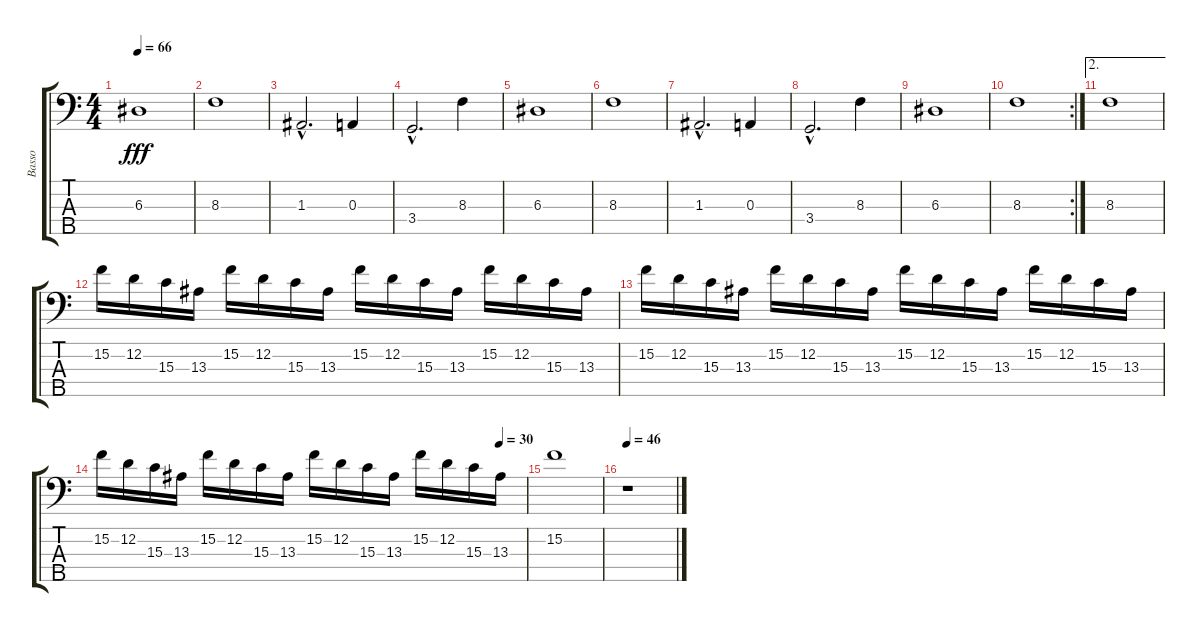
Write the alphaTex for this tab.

\track ("Basso" "Basso") {instrument electricbassfinger}
\staff {score tabs}
\tuning (G2 D2 A1 E1 B0) {hide}
\ts (4 4)
\tempo 66
\clef f4
\ks c
6.3.1{dy fff} |
8.3.1 |
1.3{hac}.2{d} 0.3.4 |
3.4{hac}.2{d} 8.3.4 |
6.3.1 |
8.3.1 |
1.3{hac}.2{d} 0.3.4 |
3.4{hac}.2{d} 8.3.4 |
6.3.1 |
\rc 2
8.3.1 |
\ae 2
8.3.1 |
15.2.16 12.2.16 15.3.16 13.3.16 15.2.16 12.2.16 15.3.16 13.3.16 15.2.16 12.2.16 15.3.16 13.3.16 15.2.16 12.2.16 15.3.16 13.3.16 |
15.2.16 12.2.16 15.3.16 13.3.16 15.2.16 12.2.16 15.3.16 13.3.16 15.2.16 12.2.16 15.3.16 13.3.16 15.2.16 12.2.16 15.3.16 13.3.16 |
\tempo (30 0.9375)
15.2.16 12.2.16 15.3.16 13.3.16 15.2.16 12.2.16 15.3.16 13.3.16 15.2.16 12.2.16 15.3.16 13.3.16 15.2.16 12.2.16 15.3.16 13.3.16 |
15.2.1 |
\tempo 46
r.1
